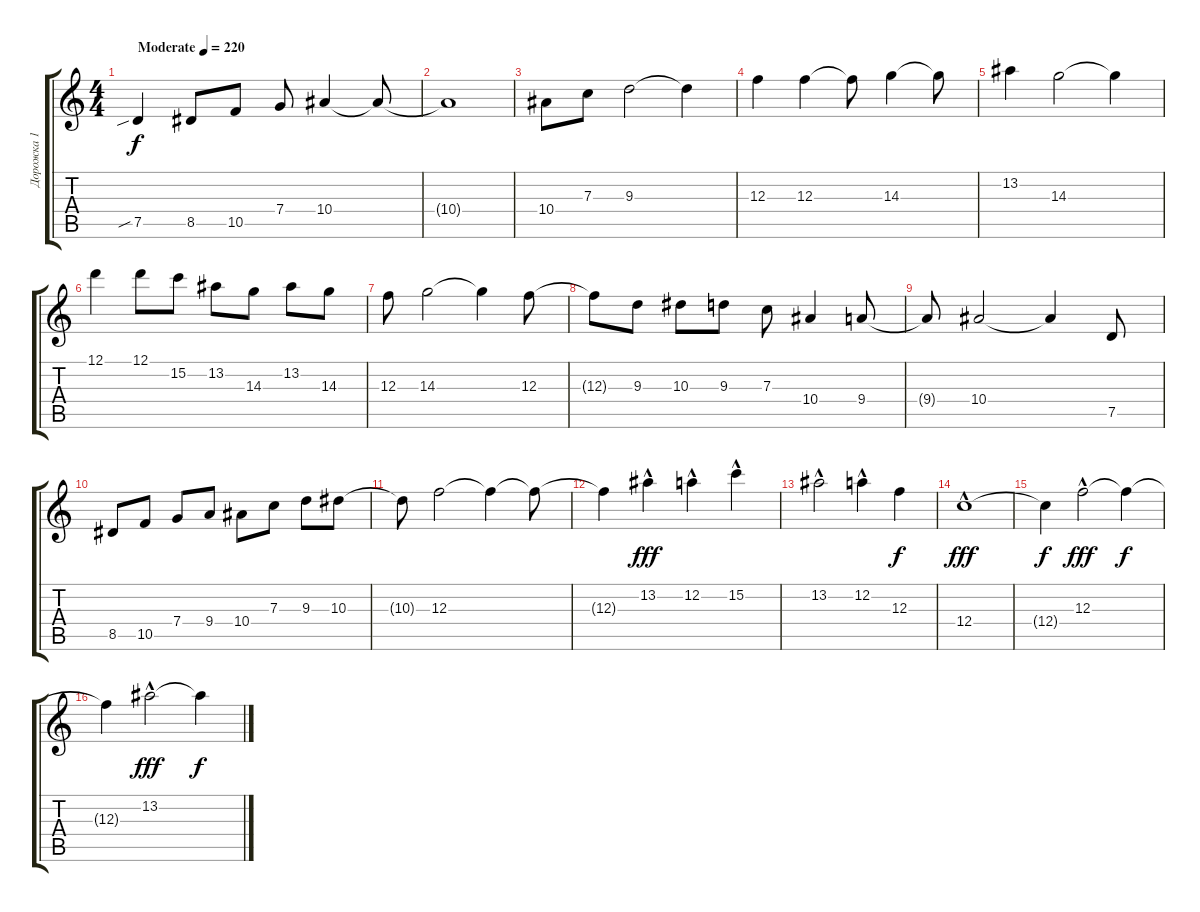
\track ("Дорожка 1" "Дорожка 1") {instrument acousticguitarsteel}
\staff {score tabs}
\tuning (D4 A3 F3 C3 G2 C2) {hide}
\ts (4 4)
\tempo (220 "Moderate")
\clef g2
\ks c
7.5{sib}.4{dy f instrument acousticguitarsteel} 8.5.8 10.5.8 7.4.8 10.4.4 10.4{t}.8 |
10.4{t}.1 |
10.4.8 7.3.8 9.3.2 9.3{t}.4 |
12.3.4 12.3.4 12.3{t}.8 14.3.4 14.3{t}.8 |
13.2.4 14.3.2 14.3{t}.4 |
12.1.4 12.1.8 15.2.8 13.2.8 14.3.8 13.2.8 14.3.8 |
12.3.8 14.3.2 14.3{t}.4 12.3.8 |
12.3{t}.8 9.3.8 10.3.8 9.3.8 7.3.8 10.4.4 9.4.8 |
9.4{t}.8 10.4.2 10.4{t}.4 7.5.8 |
8.5.8 10.5.8 7.4.8 9.4.8 10.4.8 7.3.8 9.3.8 10.3.8 |
10.3{t}.8 12.3.2 12.3{t}.4 12.3{t}.8 |
12.3{t}.4 13.2{hac}.4{dy fff} 12.2{hac}.4 15.2{hac}.4 |
13.2{hac}.2 12.2{hac}.4 12.3.4{dy f} |
12.4{hac}.1{dy fff} |
12.4{t}.4{dy f} 12.3{hac}.2{dy fff} 12.3{t}.4{dy f} |
12.3{t}.4 13.2{hac}.2{dy fff} 13.2{t}.4{dy f}
